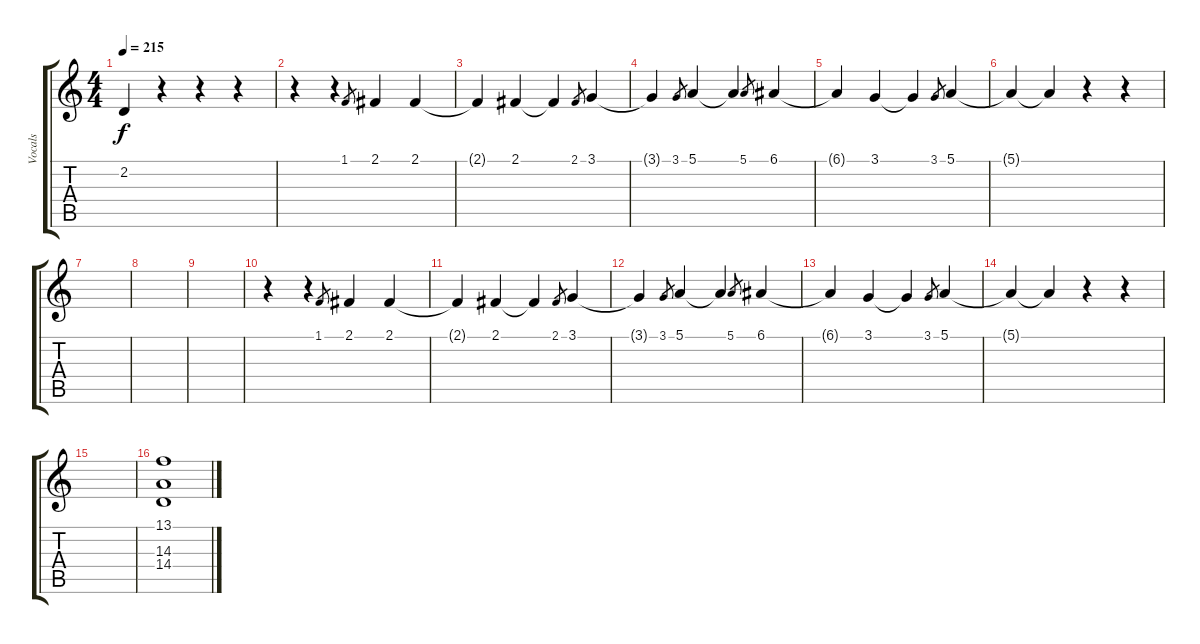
\track ("Vocals" "Vocals") {instrument lead6voice}
\staff {score tabs}
\tuning (E4 C4 G3 C3 G2 C2) {hide}
\ts (4 4)
\tempo 215
\clef g2
\ks c
2.2{t}.4{dy f} r.4 r.4 r.4 |
r.4{volume 16 instrument lead2sawtooth} r.4 1.1.8{gr} 2.1.4 2.1.4 |
2.1{t}.4 2.1.4 2.1{t}.4 2.1.8{gr} 3.1.4 |
3.1{t}.4 3.1.8{gr} 5.1.4 5.1{t}.4 5.1.8{gr} 6.1.4 |
6.1{t}.4 3.1.4 3.1{t}.4 3.1.8{gr} 5.1.4 |
5.1{t}.4 5.1{t}.4 r.4 r.4 |
|
|
|
r.4 r.4 1.1.8{gr} 2.1.4 2.1.4 |
2.1{t}.4 2.1.4 2.1{t}.4 2.1.8{gr} 3.1.4 |
3.1{t}.4 3.1.8{gr} 5.1.4 5.1{t}.4 5.1.8{gr} 6.1.4 |
6.1{t}.4 3.1.4 3.1{t}.4 3.1.8{gr} 5.1.4 |
5.1{t}.4 5.1{t}.4 r.4 r.4 |
|
(13.1 14.3 14.4).1
